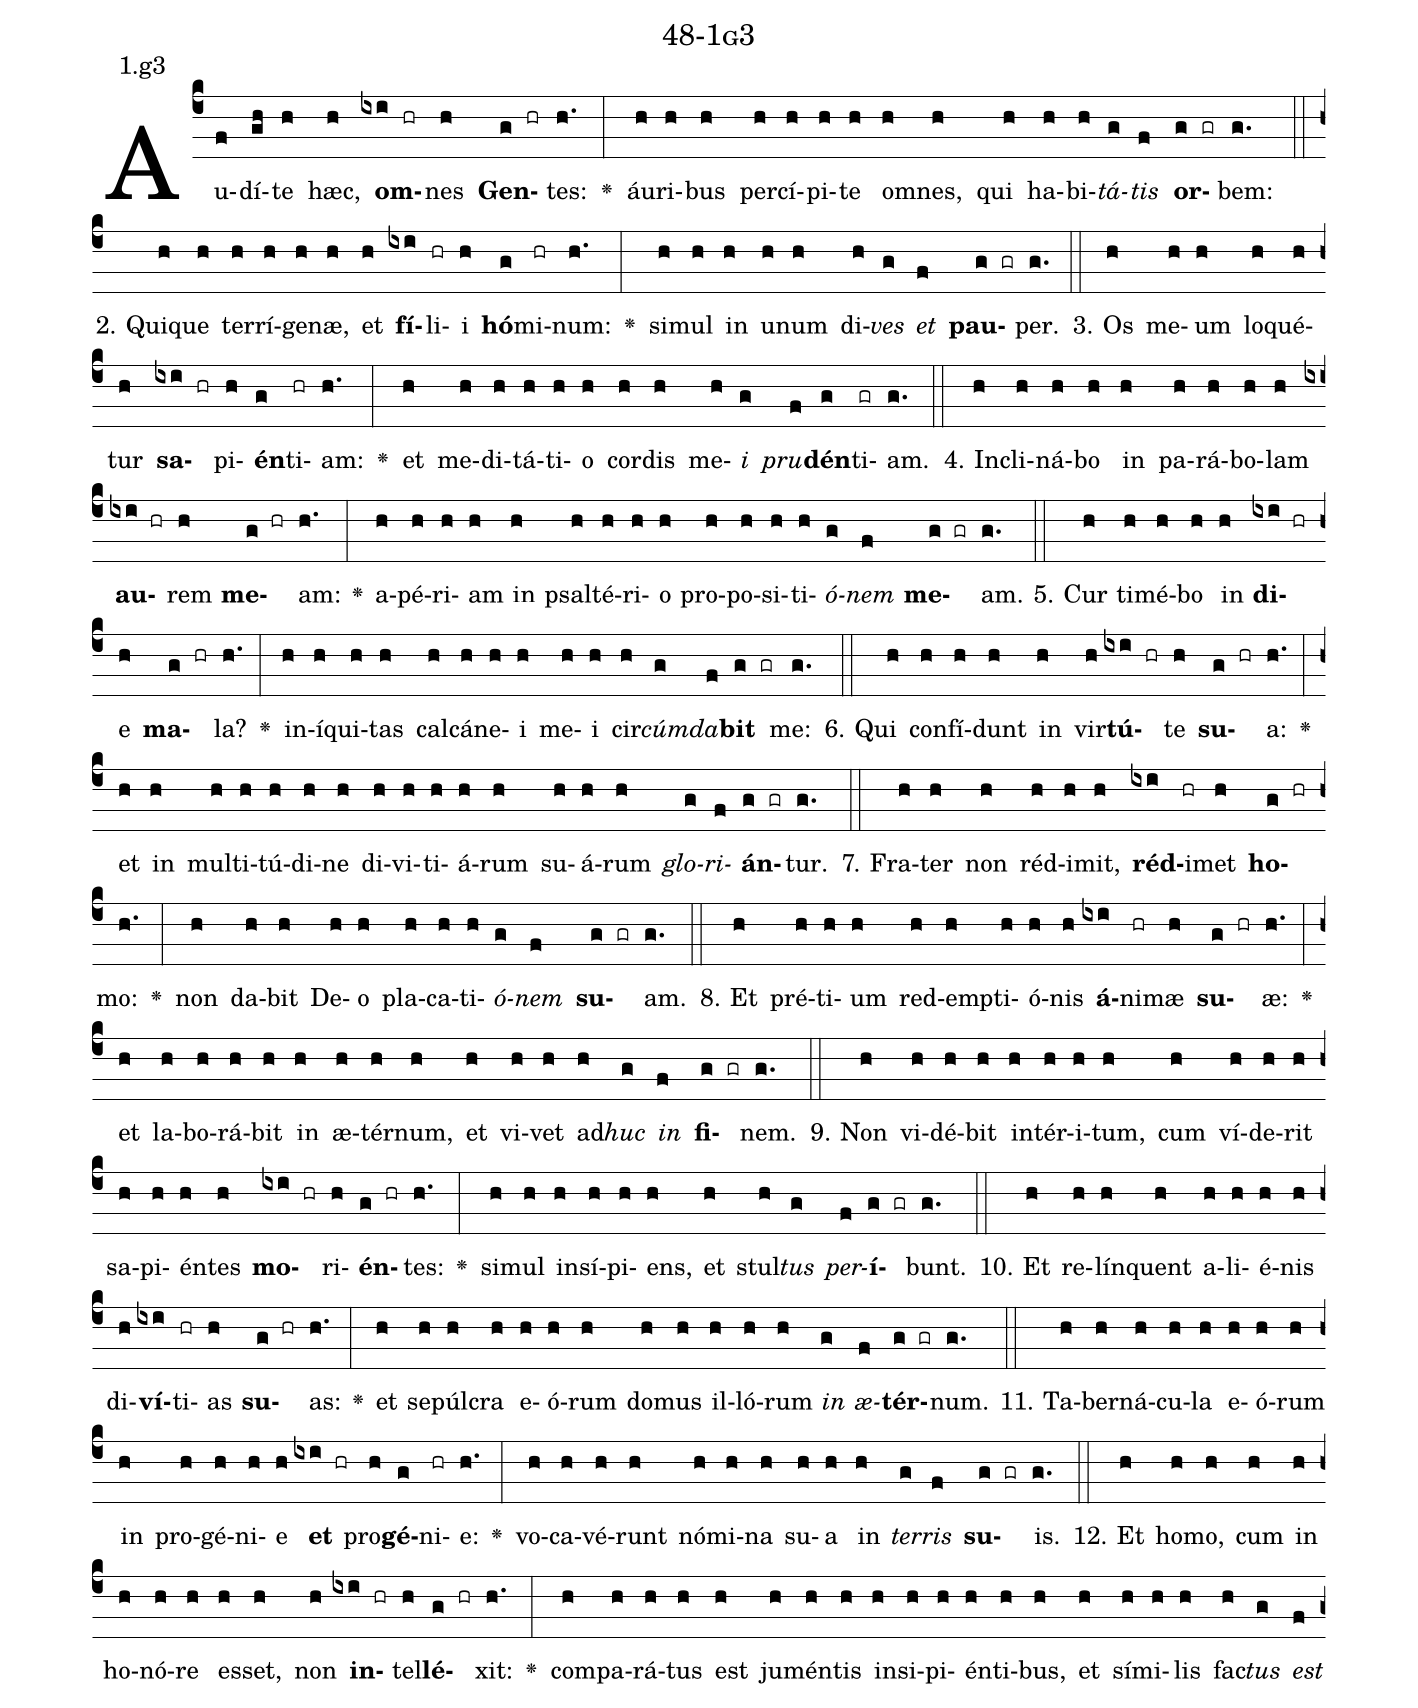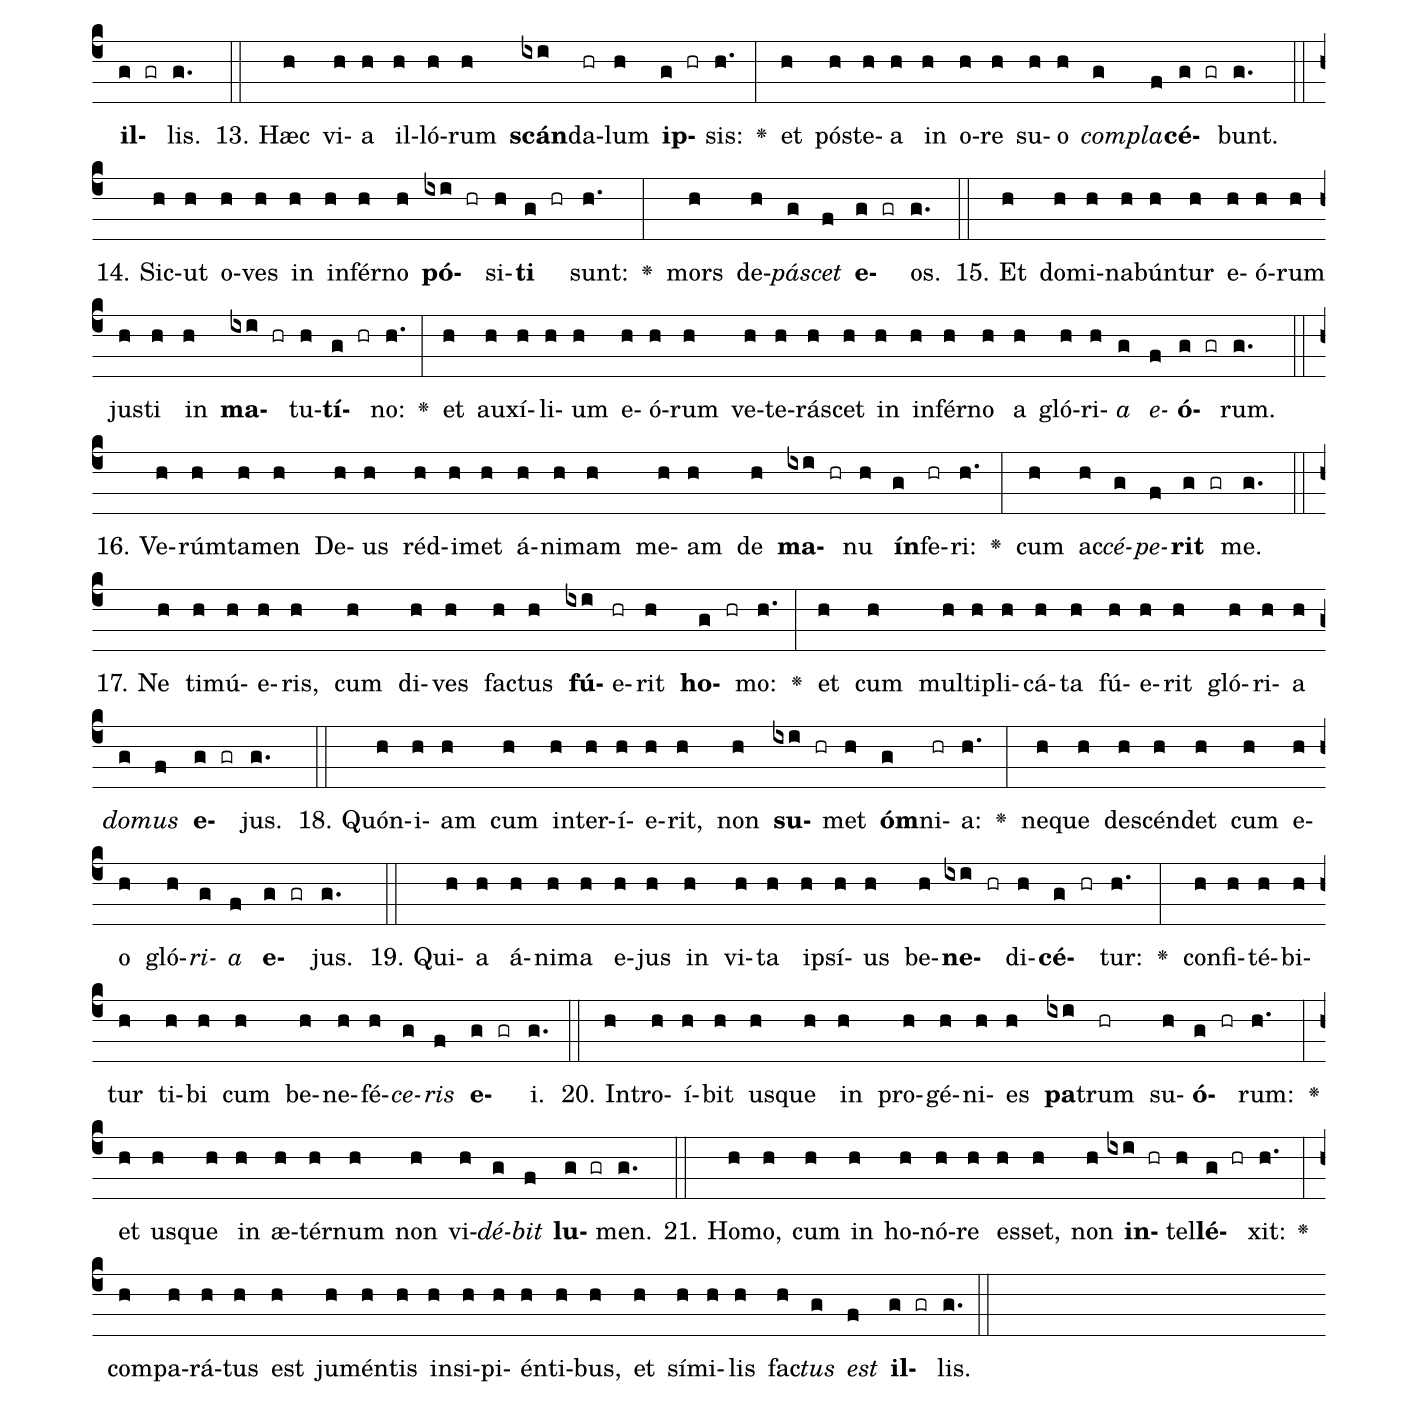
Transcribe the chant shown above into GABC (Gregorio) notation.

name: 48-1g3;
annotation: 1.g3;
%%
(c4)Au(f)dí(gh)te(h) hæc,(h) <b>om</b>(ixi hr)nes(h) <b>Gen</b>(g hr)tes:(h.) <v>\greheightstar</v>(:) áu(h)ri(h)bus(h) per(h)cí(h)pi(h)te(h) om(h)nes,(h) qui(h) ha(h)bi(h)<i>tá</i>(g)<i>tis</i>(f) <b>or</b>(g gr)bem:(g.) (::)
2. Qui(h)que(h) ter(h)rí(h)ge(h)næ,(h) et(h) <b>fí</b>(ixi)li(hr)i(h) <b>hó</b>(g)mi(hr)num:(h.) <v>\greheightstar</v>(:) si(h)mul(h) in(h) u(h)num(h) di(h)<i>ves</i>(g) <i>et</i>(f) <b>pau</b>(g gr)per.(g.) (::)
3. Os(h) me(h)um(h) lo(h)qué(h)tur(h) <b>sa</b>(ixi hr)pi(h)<b>én</b>(g)ti(hr)am:(h.) <v>\greheightstar</v>(:) et(h) me(h)di(h)tá(h)ti(h)o(h) cor(h)dis(h) me(h)<i>i</i>(g) <i>pru</i>(f)<b>dén</b>(g)ti(gr)am.(g.) (::)
4. In(h)cli(h)ná(h)bo(h) in(h) pa(h)rá(h)bo(h)lam(h) <b>au</b>(ixi hr)rem(h) <b>me</b>(g hr)am:(h.) <v>\greheightstar</v>(:) a(h)pé(h)ri(h)am(h) in(h) psal(h)té(h)ri(h)o(h) pro(h)po(h)si(h)ti(h)<i>ó</i>(g)<i>nem</i>(f) <b>me</b>(g gr)am.(g.) (::)
5. Cur(h) ti(h)mé(h)bo(h) in(h) <b>di</b>(ixi hr)e(h) <b>ma</b>(g hr)la?(h.) <v>\greheightstar</v>(:) in(h)í(h)qui(h)tas(h) cal(h)cá(h)ne(h)i(h) me(h)i(h) cir(h)<i>cúm</i>(g)<i>da</i>(f)<b>bit</b>(g gr) me:(g.) (::)
6. Qui(h) con(h)fí(h)dunt(h) in(h) vir(h)<b>tú</b>(ixi hr)te(h) <b>su</b>(g hr)a:(h.) <v>\greheightstar</v>(:) et(h) in(h) mul(h)ti(h)tú(h)di(h)ne(h) di(h)vi(h)ti(h)á(h)rum(h) su(h)á(h)rum(h) <i>glo</i>(g)<i>ri</i>(f)<b>án</b>(g gr)tur.(g.) (::)
7. Fra(h)ter(h) non(h) réd(h)i(h)mit,(h) <b>réd</b>(ixi)i(hr)met(h) <b>ho</b>(g hr)mo:(h.) <v>\greheightstar</v>(:) non(h) da(h)bit(h) De(h)o(h) pla(h)ca(h)ti(h)<i>ó</i>(g)<i>nem</i>(f) <b>su</b>(g gr)am.(g.) (::)
8. Et(h) pré(h)ti(h)um(h) red(h)emp(h)ti(h)ó(h)nis(h) <b>á</b>(ixi)ni(hr)mæ(h) <b>su</b>(g hr)æ:(h.) <v>\greheightstar</v>(:) et(h) la(h)bo(h)rá(h)bit(h) in(h) æ(h)tér(h)num,(h) et(h) vi(h)vet(h) ad(h)<i>huc</i>(g) <i>in</i>(f) <b>fi</b>(g gr)nem.(g.) (::)
9. Non(h) vi(h)dé(h)bit(h) in(h)tér(h)i(h)tum,(h) cum(h) ví(h)de(h)rit(h) sa(h)pi(h)én(h)tes(h) <b>mo</b>(ixi hr)ri(h)<b>én</b>(g hr)tes:(h.) <v>\greheightstar</v>(:) si(h)mul(h) in(h)sí(h)pi(h)ens,(h) et(h) stul(h)<i>tus</i>(g) <i>per</i>(f)<b>í</b>(g gr)bunt.(g.) (::)
10. Et(h) re(h)lín(h)quent(h) a(h)li(h)é(h)nis(h) di(h)<b>ví</b>(ixi)ti(hr)as(h) <b>su</b>(g hr)as:(h.) <v>\greheightstar</v>(:) et(h) se(h)púl(h)cra(h) e(h)ó(h)rum(h) do(h)mus(h) il(h)ló(h)rum(h) <i>in</i>(g) <i>æ</i>(f)<b>tér</b>(g gr)num.(g.) (::)
11. Ta(h)ber(h)ná(h)cu(h)la(h) e(h)ó(h)rum(h) in(h) pro(h)gé(h)ni(h)e(h) <b>et</b>(ixi hr) pro(h)<b>gé</b>(g)ni(hr)e:(h.) <v>\greheightstar</v>(:) vo(h)ca(h)vé(h)runt(h) nó(h)mi(h)na(h) su(h)a(h) in(h) <i>ter</i>(g)<i>ris</i>(f) <b>su</b>(g gr)is.(g.) (::)
12. Et(h) ho(h)mo,(h) cum(h) in(h) ho(h)nó(h)re(h) es(h)set,(h) non(h) <b>in</b>(ixi hr)tel(h)<b>lé</b>(g hr)xit:(h.) <v>\greheightstar</v>(:) com(h)pa(h)rá(h)tus(h) est(h) ju(h)mén(h)tis(h) in(h)si(h)pi(h)én(h)ti(h)bus,(h) et(h) sí(h)mi(h)lis(h) fac(h)<i>tus</i>(g) <i>est</i>(f) <b>il</b>(g gr)lis.(g.) (::)
13. Hæc(h) vi(h)a(h) il(h)ló(h)rum(h) <b>scán</b>(ixi)da(hr)lum(h) <b>ip</b>(g hr)sis:(h.) <v>\greheightstar</v>(:) et(h) póst(h)e(h)a(h) in(h) o(h)re(h) su(h)o(h) <i>com</i>(g)<i>pla</i>(f)<b>cé</b>(g gr)bunt.(g.) (::)
14. Sic(h)ut(h) o(h)ves(h) in(h) in(h)fér(h)no(h) <b>pó</b>(ixi hr)si(h)<b>ti</b>(g hr) sunt:(h.) <v>\greheightstar</v>(:) mors(h) de(h)<i>pá</i>(g)<i>scet</i>(f) <b>e</b>(g gr)os.(g.) (::)
15. Et(h) do(h)mi(h)na(h)bún(h)tur(h) e(h)ó(h)rum(h) jus(h)ti(h) in(h) <b>ma</b>(ixi hr)tu(h)<b>tí</b>(g hr)no:(h.) <v>\greheightstar</v>(:) et(h) au(h)xí(h)li(h)um(h) e(h)ó(h)rum(h) ve(h)te(h)rá(h)scet(h) in(h) in(h)fér(h)no(h) a(h) gló(h)ri(h)<i>a</i>(g) <i>e</i>(f)<b>ó</b>(g gr)rum.(g.) (::)
16. Ve(h)rúm(h)ta(h)men(h) De(h)us(h) réd(h)i(h)met(h) á(h)ni(h)mam(h) me(h)am(h) de(h) <b>ma</b>(ixi hr)nu(h) <b>ín</b>(g)fe(hr)ri:(h.) <v>\greheightstar</v>(:) cum(h) ac(h)<i>cé</i>(g)<i>pe</i>(f)<b>rit</b>(g gr) me.(g.) (::)
17. Ne(h) ti(h)mú(h)e(h)ris,(h) cum(h) di(h)ves(h) fac(h)tus(h) <b>fú</b>(ixi)e(hr)rit(h) <b>ho</b>(g hr)mo:(h.) <v>\greheightstar</v>(:) et(h) cum(h) mul(h)ti(h)pli(h)cá(h)ta(h) fú(h)e(h)rit(h) gló(h)ri(h)a(h) <i>do</i>(g)<i>mus</i>(f) <b>e</b>(g gr)jus.(g.) (::)
18. Quón(h)i(h)am(h) cum(h) in(h)ter(h)í(h)e(h)rit,(h) non(h) <b>su</b>(ixi hr)met(h) <b>óm</b>(g)ni(hr)a:(h.) <v>\greheightstar</v>(:) ne(h)que(h) de(h)scén(h)det(h) cum(h) e(h)o(h) gló(h)<i>ri</i>(g)<i>a</i>(f) <b>e</b>(g gr)jus.(g.) (::)
19. Qui(h)a(h) á(h)ni(h)ma(h) e(h)jus(h) in(h) vi(h)ta(h) ip(h)sí(h)us(h) be(h)<b>ne</b>(ixi hr)di(h)<b>cé</b>(g hr)tur:(h.) <v>\greheightstar</v>(:) con(h)fi(h)té(h)bi(h)tur(h) ti(h)bi(h) cum(h) be(h)ne(h)fé(h)<i>ce</i>(g)<i>ris</i>(f) <b>e</b>(g gr)i.(g.) (::)
20. In(h)tro(h)í(h)bit(h) us(h)que(h) in(h) pro(h)gé(h)ni(h)es(h) <b>pa</b>(ixi)trum(hr) su(h)<b>ó</b>(g hr)rum:(h.) <v>\greheightstar</v>(:) et(h) us(h)que(h) in(h) æ(h)tér(h)num(h) non(h) vi(h)<i>dé</i>(g)<i>bit</i>(f) <b>lu</b>(g gr)men.(g.) (::)
21. Ho(h)mo,(h) cum(h) in(h) ho(h)nó(h)re(h) es(h)set,(h) non(h) <b>in</b>(ixi hr)tel(h)<b>lé</b>(g hr)xit:(h.) <v>\greheightstar</v>(:) com(h)pa(h)rá(h)tus(h) est(h) ju(h)mén(h)tis(h) in(h)si(h)pi(h)én(h)ti(h)bus,(h) et(h) sí(h)mi(h)lis(h) fac(h)<i>tus</i>(g) <i>est</i>(f) <b>il</b>(g gr)lis.(g.) (::)
